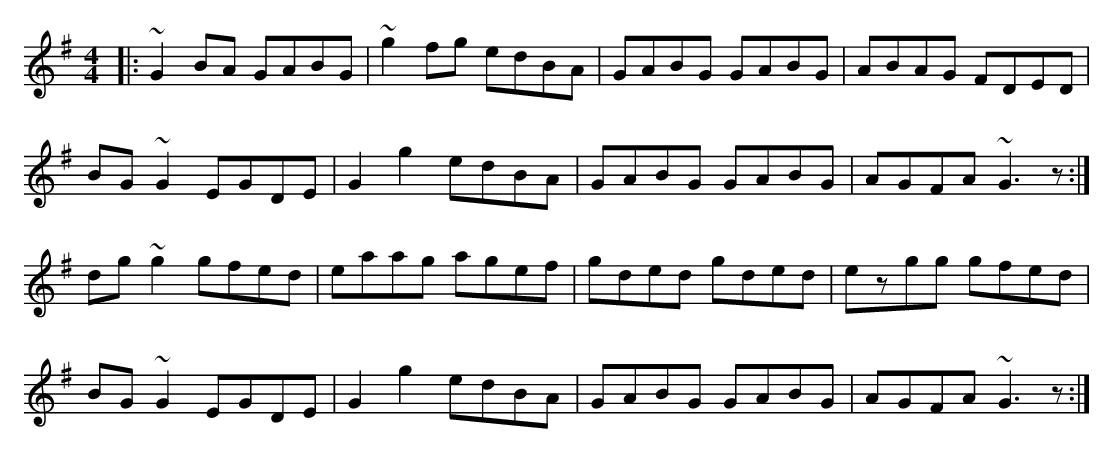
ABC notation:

X:1
M:4/4
K:G
|:~G2 BA GABG|~g2 fg edBA|GABG GABG|ABAG FDED|
BG ~G2 EGDE|G2 g2 edBA|GABG GABG|AGFA ~G3z:|
dg ~g2 gfed|eaag agef|gded gded|ezgg gfed|
BG ~G2 EGDE|G2g2 edBA|GABG GABG|AGFA ~G3z:|
